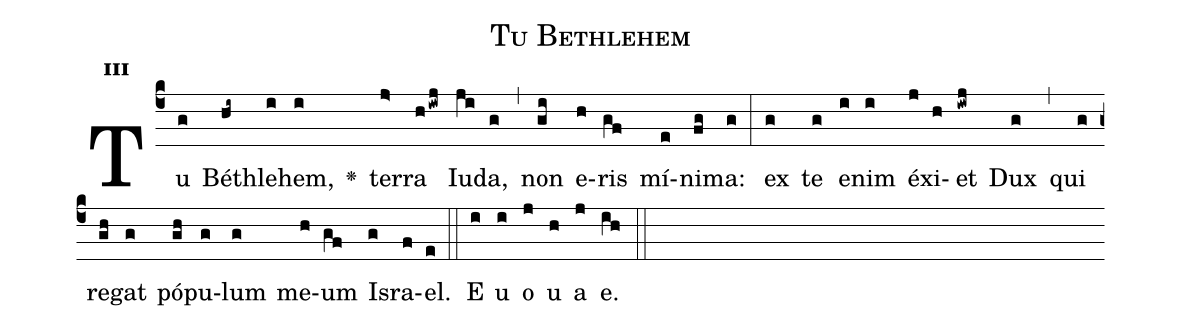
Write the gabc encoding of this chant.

name:Tu Bethlehem;
office-part:Antiphona;
mode:3;
%%
initial-style: 1;
name: Tu Bethlehem
book: Antiphonae & Responsoria/Tomus I, p. 73;
occasion: Die 24 Dec;
office-part: Laudes Ant 1;
user-notes: ;
commentary: ;
annotation: 3a;
centering-scheme: english;
fontsize: 12;
font: OFLSortsMillGoudy;
height: 11;
width: 4.5;
%%
(c4)Tu(g) Bé(hi~)thle(i)hem,(i) <v>\greheightstar</v>() ter(j>)ra(hiwj) Iu(ji)da,(g) (,) non(gi) e(h)ris(gf) mí(e)ni(fg)ma:(g) (:) ex(g) te(g) e(i)nim(i) é(j)xi(h)et(iwj) Dux(g) (,) qui(g) re(gh)gat(g) pó(gh)pu(g)lum(g) me(h)um(gf) Is(g)ra(f)el.(e) (::)
E(i) u(i) o(j) u(h) a(j) e.(ih) (::)
